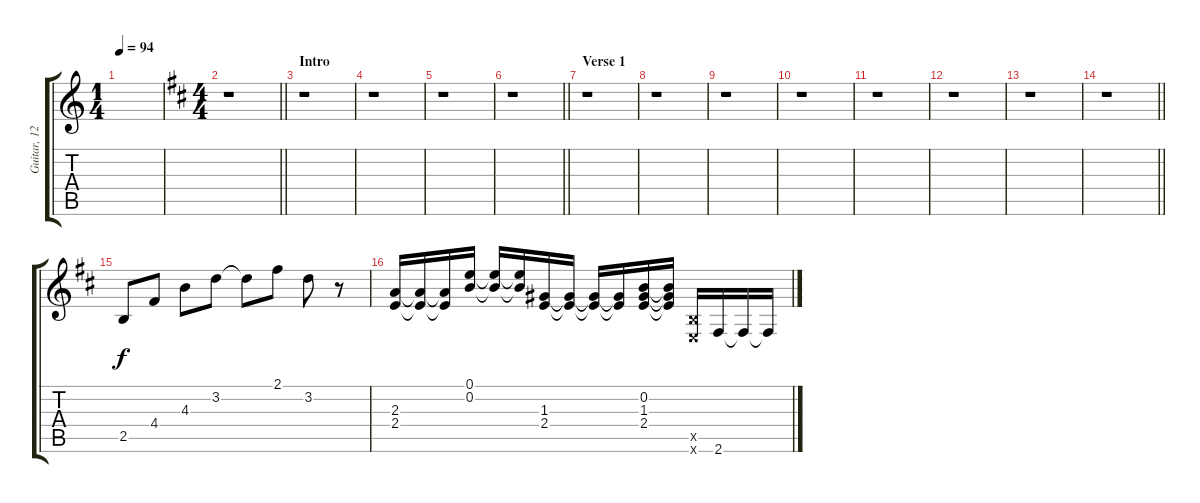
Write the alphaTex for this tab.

\track ("Guitar, 12 Str. Electric" "Guitar, 12") {instrument electricguitarclean}
\staff {score tabs}
\tuning (E4 B3 G3 D3 A2 E2) {hide}
\ts (1 4)
\tempo 94
\clef g2
\ks c
|
\ts (4 4)
\barLineRight lightlight
\ks d
r.1 |
\section ("" "Intro")
r.1 |
r.1 |
r.1 |
\barLineRight lightlight
r.1 |
\section ("" "Verse 1")
r.1 |
r.1 |
r.1 |
r.1 |
r.1 |
r.1 |
r.1 |
\barLineRight lightlight
r.1 |
2.5.8 4.4.8 4.3.8 3.2.8 3.2{t}.8 2.1.8 3.2.8 r.8 |
(2.3 2.4).16 (2.3{t} 2.4{t}).16 (2.3{t} 2.4{t}).16 (0.1 0.2).16 (0.1{t} 0.2{t}).16 (0.1{t} 0.2{t}).16 (1.3 2.4).16 (1.3{t} 2.4{t}).16 (1.3{t} 2.4{t}).16 (1.3{t} 2.4{t}).16 (0.2 1.3 2.4).16 (0.2{t} 1.3{t} 2.4{t}).16 (2.5{x} 0.6{x}).16 2.6.16 2.6{t}.16 2.6{t}.16
